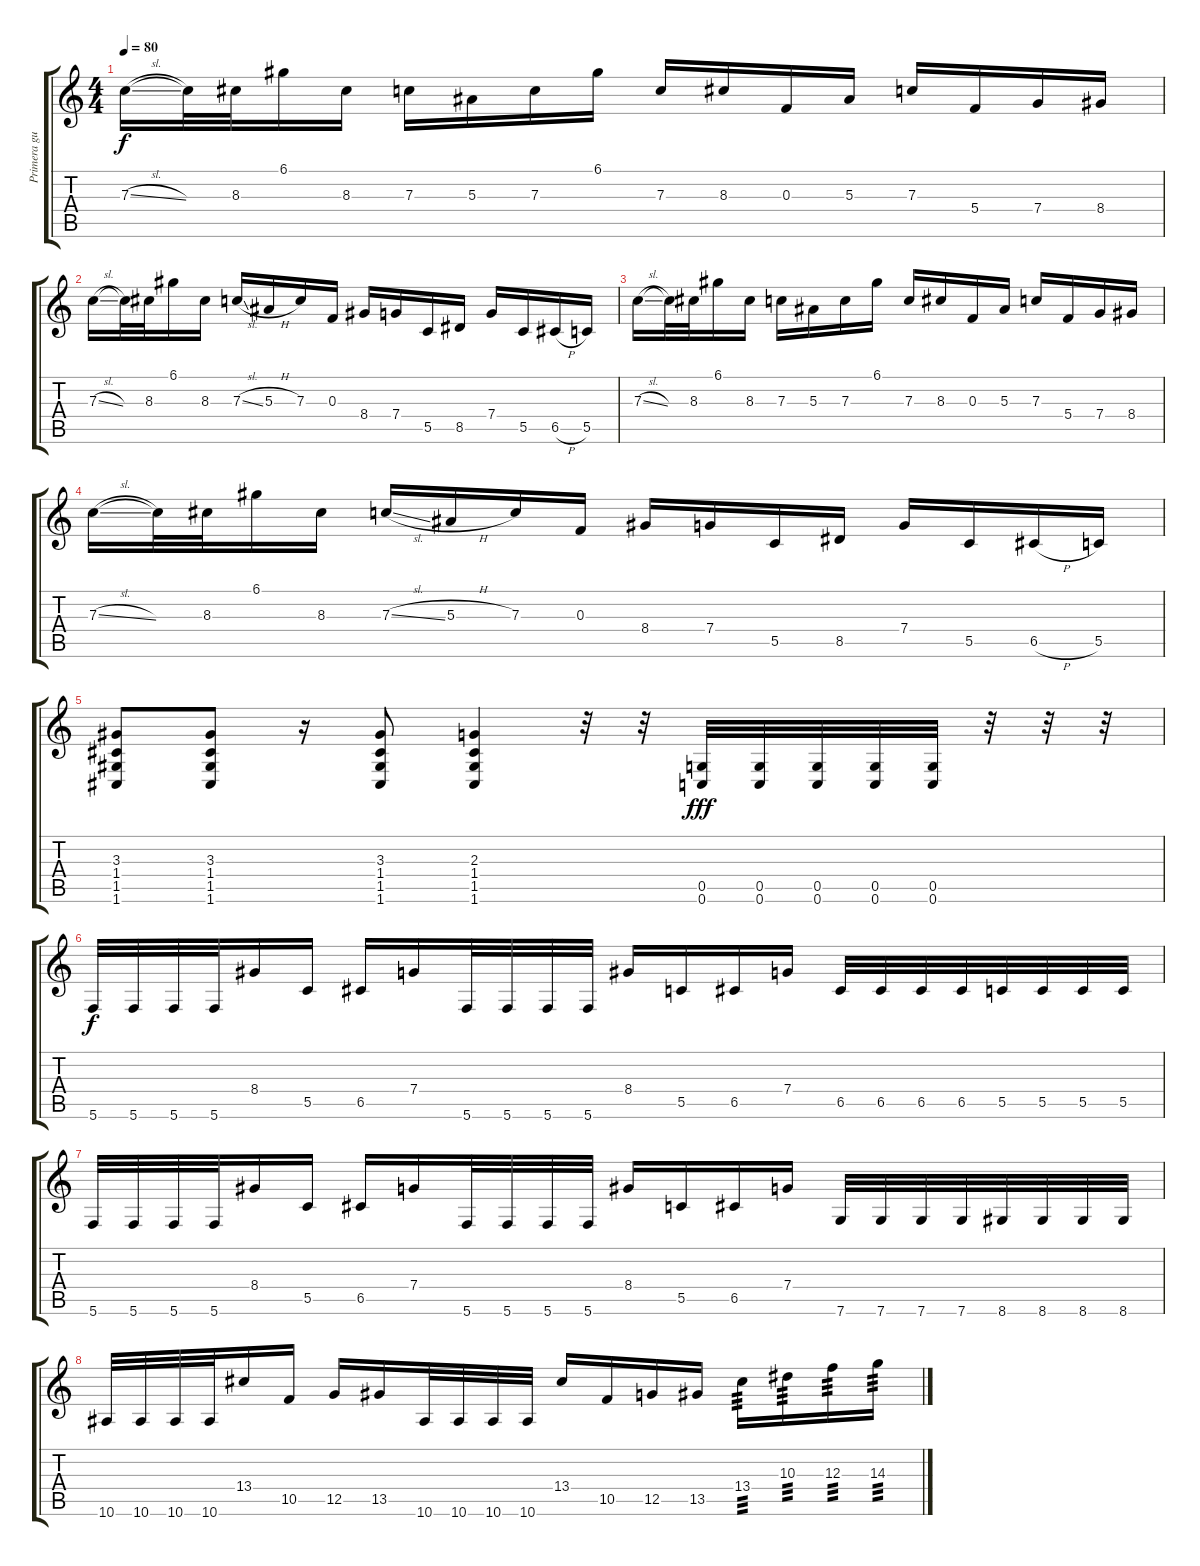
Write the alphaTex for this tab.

\track ("Primera guitarra" "Primera gu") {instrument distortionguitar}
\staff {score tabs}
\tuning (D4 A3 F3 C3 G2 C2) {hide}
\ts (4 4)
\tempo 80
\clef g2
\ks c
7.3{sl}.16{dy f} 7.3{t}.32 8.3.32 6.1.16 8.3.16 7.3.16 5.3.16 7.3.16 6.1.16 7.3.16 8.3.16 0.3.16 5.3.16 7.3.16 5.4.16 7.4.16 8.4.16 |
7.3{sl}.16 7.3{t}.32 8.3.32 6.1.16 8.3.16 7.3{sl}.16 5.3{h}.16 7.3.16 0.3.16 8.4.16 7.4.16 5.5.16 8.5.16 7.4.16 5.5.16 6.5{h}.16 5.5.16 |
7.3{sl}.16 7.3{t}.32 8.3.32 6.1.16 8.3.16 7.3.16 5.3.16 7.3.16 6.1.16 7.3.16 8.3.16 0.3.16 5.3.16 7.3.16 5.4.16 7.4.16 8.4.16 |
7.3{sl}.16 7.3{t}.32 8.3.32 6.1.16 8.3.16 7.3{sl}.16 5.3{h}.16 7.3.16 0.3.16 8.4.16 7.4.16 5.5.16 8.5.16 7.4.16 5.5.16 6.5{h}.16 5.5.16 |
(3.3 1.4 1.5 1.6).8 (3.3 1.4 1.5 1.6).8 r.16 (3.3 1.4 1.5 1.6).8 (2.3 1.4 1.5 1.6).4 r.32 r.32 (0.5 0.6).32{dy fff} (0.5 0.6).32 (0.5 0.6).32 (0.5 0.6).32 (0.5 0.6).32 r.32 r.32 r.32 |
5.6.32{dy f} 5.6.32 5.6.32 5.6.32 8.4.16 5.5.16 6.5.16 7.4.16 5.6.32 5.6.32 5.6.32 5.6.32 8.4.16 5.5.16 6.5.16 7.4.16 6.5.32 6.5.32 6.5.32 6.5.32 5.5.32 5.5.32 5.5.32 5.5.32 |
5.6.32 5.6.32 5.6.32 5.6.32 8.4.16 5.5.16 6.5.16 7.4.16 5.6.32 5.6.32 5.6.32 5.6.32 8.4.16 5.5.16 6.5.16 7.4.16 7.6.32 7.6.32 7.6.32 7.6.32 8.6.32 8.6.32 8.6.32 8.6.32 |
10.6.32 10.6.32 10.6.32 10.6.32 13.4.16 10.5.16 12.5.16 13.5.16 10.6.32 10.6.32 10.6.32 10.6.32 13.4.16 10.5.16 12.5.16 13.5.16 13.4.16{tp 3} 10.3.16{tp 3} 12.3.16{tp 3} 14.3.16{tp 3}
